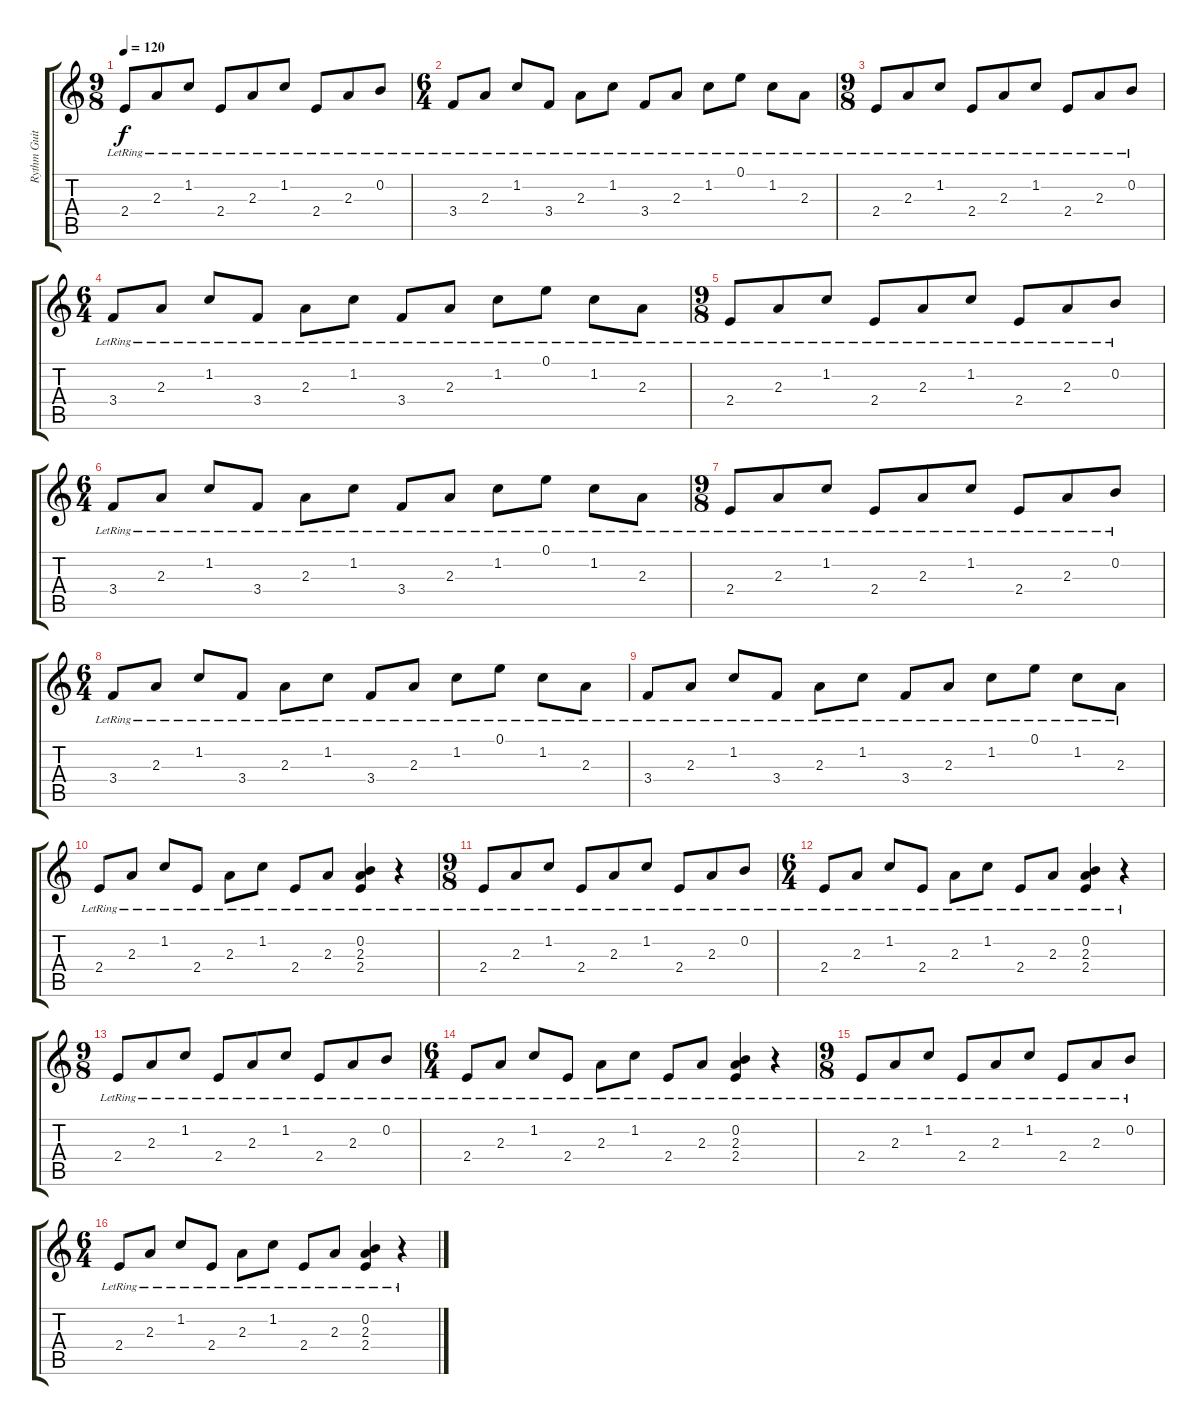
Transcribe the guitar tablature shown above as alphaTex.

\track ("Rythm Guitar" "Rythm Guit") {instrument electricguitarjazz}
\staff {score tabs}
\tuning (E4 B3 G3 D3 A2 E2) {hide}
\ts (9 8)
\tempo 120
\clef g2
\ks c
2.4{lr}.8{dy f} 2.3{lr}.8 1.2{lr}.8 2.4{lr}.8 2.3{lr}.8 1.2{lr}.8 2.4{lr}.8 2.3{lr}.8 0.2{lr}.8 |
\ts (6 4)
3.4{lr}.8 2.3{lr}.8 1.2{lr}.8 3.4{lr}.8 2.3{lr}.8 1.2{lr}.8 3.4{lr}.8 2.3{lr}.8 1.2{lr}.8 0.1{lr}.8 1.2{lr}.8 2.3{lr}.8 |
\ts (9 8)
2.4{lr}.8 2.3{lr}.8 1.2{lr}.8 2.4{lr}.8 2.3{lr}.8 1.2{lr}.8 2.4{lr}.8 2.3{lr}.8 0.2{lr}.8 |
\ts (6 4)
3.4{lr}.8 2.3{lr}.8 1.2{lr}.8 3.4{lr}.8 2.3{lr}.8 1.2{lr}.8 3.4{lr}.8 2.3{lr}.8 1.2{lr}.8 0.1{lr}.8 1.2{lr}.8 2.3{lr}.8 |
\ts (9 8)
2.4{lr}.8 2.3{lr}.8 1.2{lr}.8 2.4{lr}.8 2.3{lr}.8 1.2{lr}.8 2.4{lr}.8 2.3{lr}.8 0.2{lr}.8 |
\ts (6 4)
3.4{lr}.8 2.3{lr}.8 1.2{lr}.8 3.4{lr}.8 2.3{lr}.8 1.2{lr}.8 3.4{lr}.8 2.3{lr}.8 1.2{lr}.8 0.1{lr}.8 1.2{lr}.8 2.3{lr}.8 |
\ts (9 8)
2.4{lr}.8 2.3{lr}.8 1.2{lr}.8 2.4{lr}.8 2.3{lr}.8 1.2{lr}.8 2.4{lr}.8 2.3{lr}.8 0.2{lr}.8 |
\ts (6 4)
3.4{lr}.8 2.3{lr}.8 1.2{lr}.8 3.4{lr}.8 2.3{lr}.8 1.2{lr}.8 3.4{lr}.8 2.3{lr}.8 1.2{lr}.8 0.1{lr}.8 1.2{lr}.8 2.3{lr}.8 |
3.4{lr}.8 2.3{lr}.8 1.2{lr}.8 3.4{lr}.8 2.3{lr}.8 1.2{lr}.8 3.4{lr}.8 2.3{lr}.8 1.2{lr}.8 0.1{lr}.8 1.2{lr}.8 2.3{lr}.8 |
2.4{lr}.8 2.3{lr}.8 1.2{lr}.8 2.4{lr}.8 2.3{lr}.8 1.2{lr}.8 2.4{lr}.8 2.3{lr}.8 (0.2{lr} 2.3{lr} 2.4{lr}).4 r.4 |
\ts (9 8)
2.4{lr}.8 2.3{lr}.8 1.2{lr}.8 2.4{lr}.8 2.3{lr}.8 1.2{lr}.8 2.4{lr}.8 2.3{lr}.8 0.2{lr}.8 |
\ts (6 4)
2.4{lr}.8 2.3{lr}.8 1.2{lr}.8 2.4{lr}.8 2.3{lr}.8 1.2{lr}.8 2.4{lr}.8 2.3{lr}.8 (0.2{lr} 2.3{lr} 2.4{lr}).4 r.4 |
\ts (9 8)
2.4{lr}.8 2.3{lr}.8 1.2{lr}.8 2.4{lr}.8 2.3{lr}.8 1.2{lr}.8 2.4{lr}.8 2.3{lr}.8 0.2{lr}.8 |
\ts (6 4)
2.4{lr}.8 2.3{lr}.8 1.2{lr}.8 2.4{lr}.8 2.3{lr}.8 1.2{lr}.8 2.4{lr}.8 2.3{lr}.8 (0.2{lr} 2.3{lr} 2.4{lr}).4 r.4 |
\ts (9 8)
2.4{lr}.8 2.3{lr}.8 1.2{lr}.8 2.4{lr}.8 2.3{lr}.8 1.2{lr}.8 2.4{lr}.8 2.3{lr}.8 0.2{lr}.8 |
\ts (6 4)
2.4{lr}.8 2.3{lr}.8 1.2{lr}.8 2.4{lr}.8 2.3{lr}.8 1.2{lr}.8 2.4{lr}.8 2.3{lr}.8 (0.2{lr} 2.3{lr} 2.4{lr}).4 r.4
